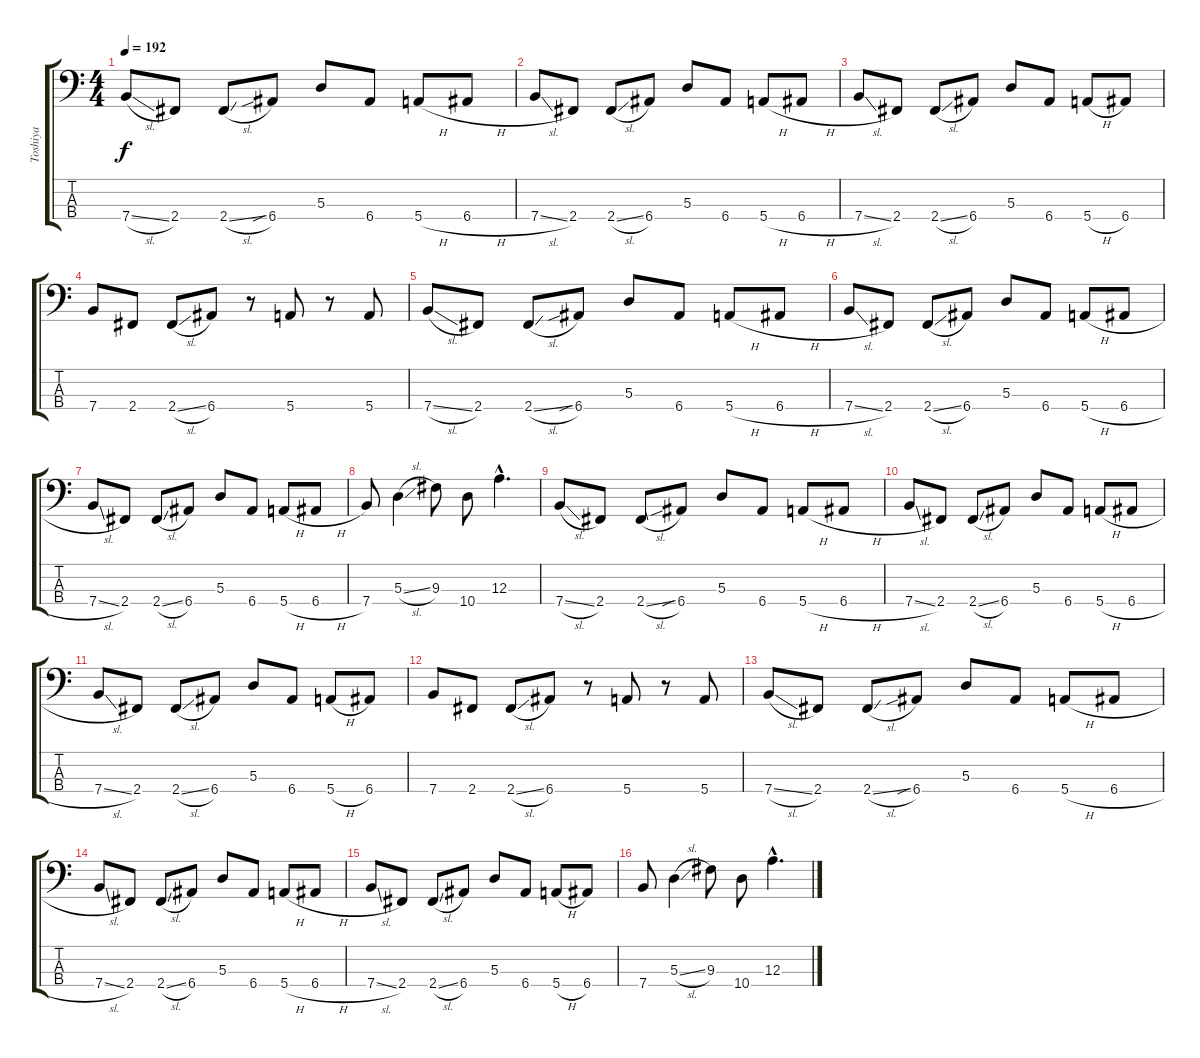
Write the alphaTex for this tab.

\track ("Toshiya" "Toshiya") {instrument electricbasspick}
\staff {score tabs}
\tuning (G2 D2 A1 E1) {hide}
\ts (4 4)
\tempo 192
\clef f4
\ks c
7.4{sl}.8{dy f} 2.4.8 2.4{sl}.8 6.4{sib}.8 5.3.8 6.4.8 5.4{h}.8 6.4{h}.8 |
7.4{sl}.8 2.4.8 2.4{sl}.8 6.4.8 5.3.8 6.4.8 5.4{h}.8 6.4{h}.8 |
7.4{sl}.8 2.4.8 2.4{sl}.8 6.4.8 5.3.8 6.4.8 5.4{h}.8 6.4.8 |
7.4.8 2.4.8 2.4{sl}.8 6.4.8 r.8 5.4.8 r.8 5.4.8 |
7.4{sl}.8 2.4.8 2.4{sl}.8 6.4{sib}.8 5.3.8 6.4.8 5.4{h}.8 6.4{h}.8 |
7.4{sl}.8 2.4.8 2.4{sl}.8 6.4.8 5.3.8 6.4.8 5.4{h}.8 6.4{h}.8 |
7.4{sl}.8 2.4.8 2.4{sl}.8 6.4.8 5.3.8 6.4.8 5.4{h}.8 6.4{h}.8 |
7.4.8 5.3{sl}.4 9.3.8 10.4.8 12.3{hac}.4{d} |
7.4{sl}.8 2.4.8 2.4{sl}.8 6.4{sib}.8 5.3.8 6.4.8 5.4{h}.8 6.4{h}.8 |
7.4{sl}.8 2.4.8 2.4{sl}.8 6.4.8 5.3.8 6.4.8 5.4{h}.8 6.4{h}.8 |
7.4{sl}.8 2.4.8 2.4{sl}.8 6.4.8 5.3.8 6.4.8 5.4{h}.8 6.4.8 |
7.4.8 2.4.8 2.4{sl}.8 6.4.8 r.8 5.4.8 r.8 5.4.8 |
7.4{sl}.8 2.4.8 2.4{sl}.8 6.4{sib}.8 5.3.8 6.4.8 5.4{h}.8 6.4{h}.8 |
7.4{sl}.8 2.4.8 2.4{sl}.8 6.4.8 5.3.8 6.4.8 5.4{h}.8 6.4{h}.8 |
7.4{sl}.8 2.4.8 2.4{sl}.8 6.4.8 5.3.8 6.4.8 5.4{h}.8 6.4.8 |
7.4.8 5.3{sl}.4 9.3.8 10.4.8 12.3{hac}.4{d}
